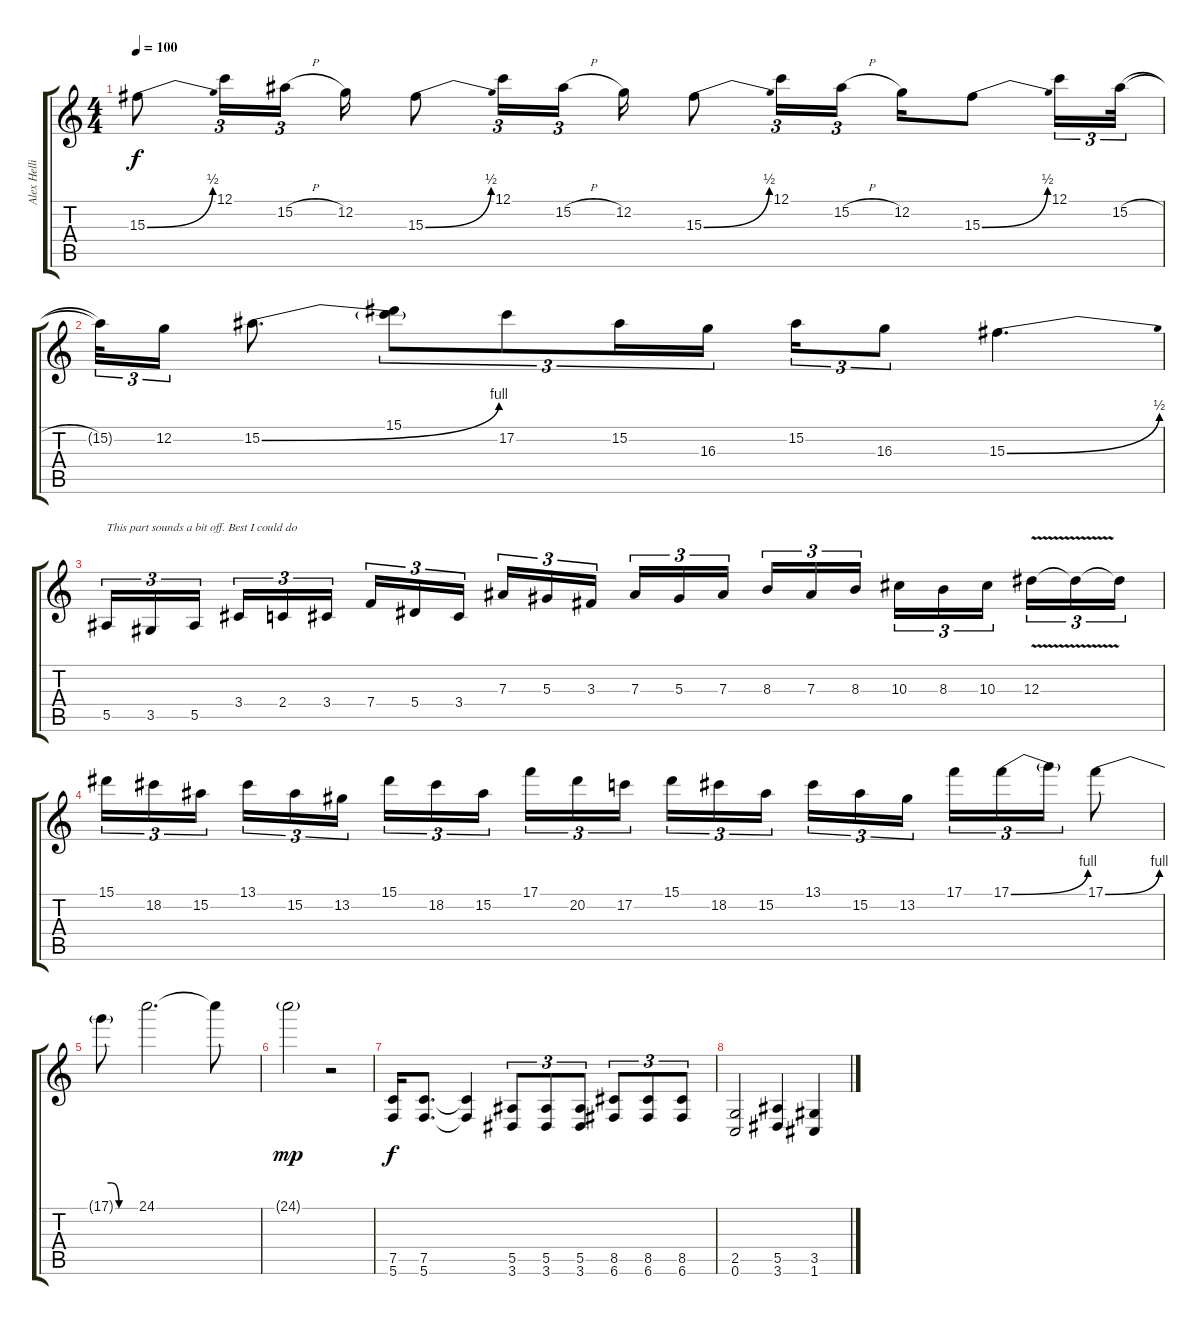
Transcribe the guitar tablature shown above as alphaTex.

\track ("Alex Hellid" "Alex Helli") {instrument distortionguitar}
\staff {score tabs}
\tuning (C4 G3 Eb3 Bb2 F2 C2) {hide}
\ts (4 4)
\tempo 100
\clef g2
\ks c
15.3{be (bend 0 0 60 2)}.8{dy f} 12.1.16{tu (3 2)} 15.2{h}.16{tu (3 2)} 12.2.16 15.3{be (bend 0 0 60 2)}.8 12.1.16{tu (3 2)} 15.2{h}.16{tu (3 2)} 12.2.16 15.3{be (bend 0 0 60 2)}.8 12.1.16{tu (3 2)} 15.2{h}.16{tu (3 2)} 12.2.16 15.3{be (bend 0 0 60 2)}.8 12.1.16{tu (3 2)} 15.2{h}.32{tu (3 2)} |
15.2{t}.32{tu (3 2)} 12.2.16{tu (3 2)} 15.2{be (bend 0 0 60 4)}.8{d} (15.1 15.2{t}).8{tu (3 2)} 17.2.8{tu (3 2)} 15.2.16{tu (3 2)} 16.3.16{tu (3 2)} 15.2.16{tu (3 2)} 16.3.8{tu (3 2)} 15.3{be (bend 0 0 60 2)}.4{d} |
5.5.16{tu (3 2) txt "This part sounds a bit off. Best I could do"} 3.5.16{tu (3 2)} 5.5.16{tu (3 2)} 3.4.16{tu (3 2)} 2.4.16{tu (3 2)} 3.4.16{tu (3 2)} 7.4.16{tu (3 2)} 5.4.16{tu (3 2)} 3.4.16{tu (3 2)} 7.3.16{tu (3 2)} 5.3.16{tu (3 2)} 3.3.16{tu (3 2)} 7.3.16{tu (3 2)} 5.3.16{tu (3 2)} 7.3.16{tu (3 2)} 8.3.16{tu (3 2)} 7.3.16{tu (3 2)} 8.3.16{tu (3 2)} 10.3.16{tu (3 2)} 8.3.16{tu (3 2)} 10.3.16{tu (3 2)} 12.3{v}.16{tu (3 2)} 12.3{t}.16{tu (3 2)} 12.3{t}.16{tu (3 2)} |
15.1.16{tu (3 2)} 18.2.16{tu (3 2)} 15.2.16{tu (3 2)} 13.1.16{tu (3 2)} 15.2.16{tu (3 2)} 13.2.16{tu (3 2)} 15.1.16{tu (3 2)} 18.2.16{tu (3 2)} 15.2.16{tu (3 2)} 17.1.16{tu (3 2)} 20.2.16{tu (3 2)} 17.2.16{tu (3 2)} 15.1.16{tu (3 2)} 18.2.16{tu (3 2)} 15.2.16{tu (3 2)} 13.1.16{tu (3 2)} 15.2.16{tu (3 2)} 13.2.16{tu (3 2)} 17.1.16{tu (3 2)} 17.1{be (bend 0 0 60 4)}.16{tu (3 2)} 17.1{t}.16{tu (3 2)} 17.1{be (bend 0 0 60 4)}.8 |
17.1{be (custom 0 4 15 4 30 0 60 0) t}.8 24.1.2{d} 24.1{t}.8 |
24.1{g}.2{dy mp} r.2 |
(7.5 5.6).16{dy f} (7.5 5.6).8{d} (7.5{t} 5.6{t}).4 (5.5 3.6).8{tu (3 2)} (5.5 3.6).8{tu (3 2)} (5.5 3.6).8{tu (3 2)} (8.5 6.6).8{tu (3 2)} (8.5 6.6).8{tu (3 2)} (8.5 6.6).8{tu (3 2)} |
(2.5 0.6).2 (5.5 3.6).4 (3.5 1.6).4
